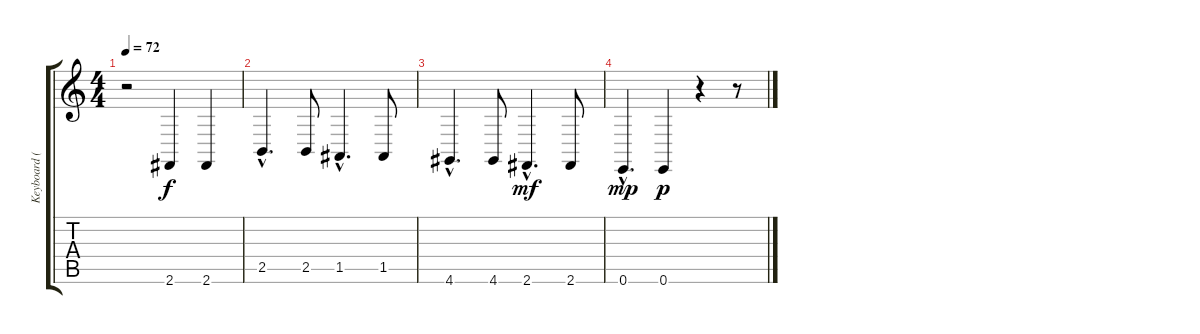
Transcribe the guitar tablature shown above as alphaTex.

\track ("Keyboard (Right)" "Keyboard (") {instrument acousticgrandpiano}
\staff {score tabs}
\tuning (E4 B3 G3 D3 A2 E2) {hide}
\ts (4 4)
\tempo 72
\clef g2
\ks c
r.2{dy f} 2.6.4 2.6.4 |
2.5{hac}.4{d} 2.5.8 1.5{hac}.4{d} 1.5.8 |
4.6{hac}.4{d} 4.6.8 2.6{hac}.4{d dy mf} 2.6.8 |
0.6{hac}.4{d dy mp} 0.6.4{dy p} r.4 r.8
